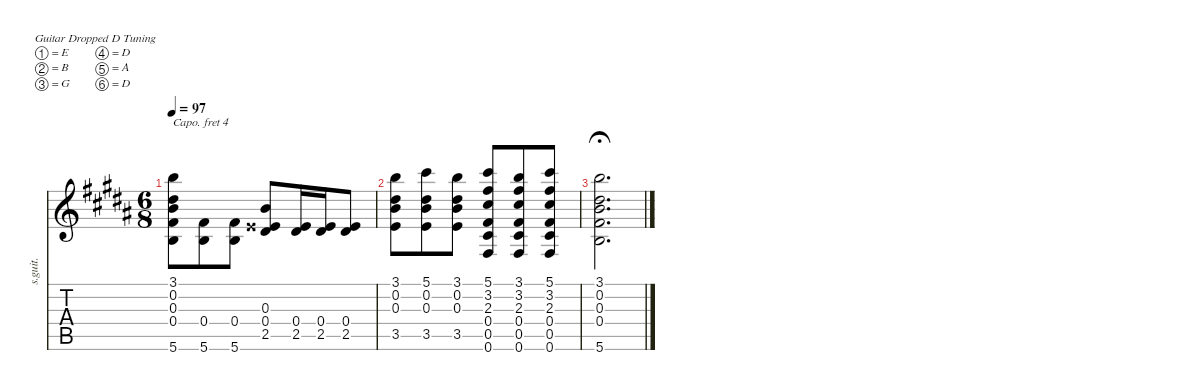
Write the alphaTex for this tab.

\defaultSystemsLayout 4
\hideDynamics
\bracketExtendMode nobrackets
\track ("Steel Guitar" "s.guit.") {instrument acousticguitarsteel}
\staff {score tabs}
\capo 4
\tuning (E4 B3 G3 D3 A2 D2)
\ts (6 8)
\tempo 97
\clef g2
\ks b
(3.1{acc forcenatural} 0.2{acc #} 0.3{acc forcenatural} 0.4{acc #} 5.6{acc forcenatural}).8{dy mf beam Down} (5.6{acc forcenatural} 0.4{acc #}).8{beam Down} (0.4{acc #} 5.6{acc forcenatural}).8{beam Down} (2.5{acc #} 0.4{acc x} 0.3{acc forcenatural}).8{beam Up} (2.5{acc #} 0.4{acc x}).16{beam Up} (2.5{acc #} 0.4{acc x}).16{beam Up} (2.5{acc #} 0.4{acc x}).8{beam Up} |
(3.5{acc forcenatural} 0.3{acc forcenatural} 0.2{acc #} 3.1{acc forcenatural}).8{beam Down} (5.1{acc #} 0.2{acc #} 0.3{acc forcenatural} 3.5{acc forcenatural}).8{beam Down} (3.1{acc forcenatural} 0.2{acc #} 0.3{acc forcenatural} 3.5{acc forcenatural}).8{beam Down} (5.1{acc #} 0.6{acc #} 0.5{acc #} 0.4{acc #} 2.3{acc #} 3.2{acc #}).8{beam Up} (3.1{acc forcenatural} 0.6{acc #} 0.5{acc #} 0.4{acc #} 2.3{acc #} 3.2{acc #}).8{beam Up} (5.1{acc #} 0.6{acc #} 0.5{acc #} 0.4{acc #} 2.3{acc #} 3.2{acc #}).8{beam Up} |
(3.1{acc forcenatural} 0.2{acc #} 0.3{acc forcenatural} 0.4{acc #} 5.6{acc forcenatural}).2{d fermata (medium 0.3) beam Down}
